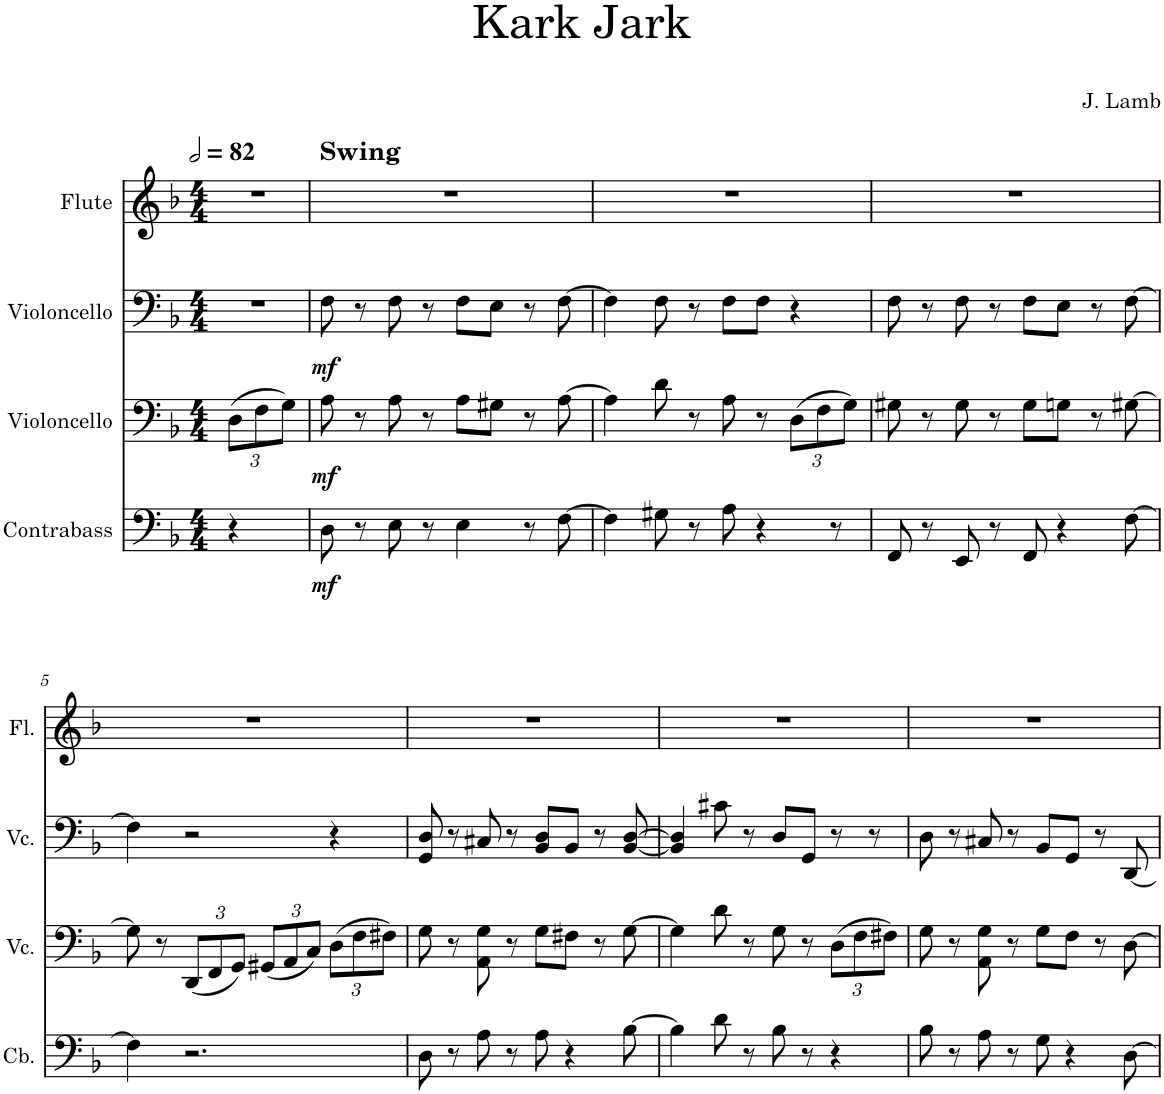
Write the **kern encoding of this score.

**kern	**dynam	**kern	**dynam	**kern	**dynam	**kern
*part4	*part4	*part3	*part3	*part2	*part2	*part1
*staff4	*staff4	*staff3	*staff3	*staff2	*staff2	*staff1
*I"Contrabass	*	*I"Violoncello	*	*I"Violoncello	*	*I"Flute
*I'Cb.	*	*I'Vc.	*	*I'Vc.	*	*I'Fl.
*clefF4	*	*clefF4	*	*clefF4	*	*clefG2
*Trd7c12	*	*	*	*	*	*
*k[b-]	*	*k[b-]	*	*k[b-]	*	*k[b-]
*M4/4	*	*M4/4	*	*M4/4	*	*M4/4
*MM164	*	*MM164	*	*MM164	*	*MM164
*	*	*Xbrackettup	*	*	*	*
=1	=1	=1	=1	=1	=1	=1
4r	.	(12D\L	.	1r	.	1r
.	.	12F\	.	.	.	.
.	.	12G\J)	.	.	.	.
2.ryy	.	2.ryy	.	.	.	.
=2	=2	=2	=2	=2	=2	=2
!	!	!	!	!	!	!LO:TX:a:B:t=Swing
!	!LO:DY:b	!	!LO:DY:b	!	!LO:DY:b	!
8D\	mf	8A\	mf	8F\	mf	1r
8r	.	8r	.	8r	.	.
8E\	.	8A\	.	8F\	.	.
8r	.	8r	.	8r	.	.
4E\	.	8A\L	.	8F\L	.	.
.	.	8G#X\J	.	8E\J	.	.
8r	.	8r	.	8r	.	.
[8F\	.	[8A\	.	[8F\	.	.
=3	=3	=3	=3	=3	=3	=3
4F\]	.	4A\]	.	4F\]	.	1r
8G#X\	.	8d\	.	8F\	.	.
8r	.	8r	.	8r	.	.
8A\	.	8A\	.	8F\L	.	.
4r	.	8r	.	8F\J	.	.
.	.	(12D\L	.	4r	.	.
.	.	12F\	.	.	.	.
8r	.	.	.	.	.	.
.	.	12G\J)	.	.	.	.
=4	=4	=4	=4	=4	=4	=4
8FF/	.	8G#X\	.	8F\	.	1r
8r	.	8r	.	8r	.	.
8EE/	.	8G#\	.	8F\	.	.
8r	.	8r	.	8r	.	.
8FF/	.	8G#\L	.	8F\L	.	.
4r	.	8Gn\J	.	8E\J	.	.
.	.	8r	.	8r	.	.
[8F\	.	[8G#X\	.	[8F\	.	.
!!LO:LB:g=z
=5	=5	=5	=5	=5	=5	=5
4F\]	.	8G#\]	.	4F\]	.	1r
.	.	8r	.	.	.	.
2.r	.	(12DD/L	.	2r	.	.
.	.	12FF/	.	.	.	.
.	.	12GG/J)	.	.	.	.
.	.	(12GG#X/L	.	.	.	.
.	.	12AA/	.	.	.	.
.	.	12C/J)	.	.	.	.
.	.	(12D\L	.	4r	.	.
.	.	12F\	.	.	.	.
.	.	12F#X\J)	.	.	.	.
=6	=6	=6	=6	=6	=6	=6
8D\	.	8G\	.	8GG/ 8D/	.	1r
8r	.	8r	.	8r	.	.
8A\	.	8AA\ 8G\	.	8C#X/	.	.
8r	.	8r	.	8r	.	.
8A\	.	8G\L	.	8BB-/ 8D/L	.	.
4r	.	8F#X\J	.	8BB-/J	.	.
.	.	8r	.	8r	.	.
[8B-\	.	[8G\	.	[8BB-/ [8D/	.	.
=7	=7	=7	=7	=7	=7	=7
4B-\]	.	4G\]	.	4BB-/] 4D/]	.	1r
8d\	.	8d\	.	8c#X\	.	.
8r	.	8r	.	8r	.	.
8B-\	.	8G\	.	8D/L	.	.
8r	.	8r	.	8GG/J	.	.
4r	.	(12D\L	.	8r	.	.
.	.	12F\	.	.	.	.
.	.	.	.	8r	.	.
.	.	12F#X\J)	.	.	.	.
=8	=8	=8	=8	=8	=8	=8
8B-\	.	8G\	.	8D\	.	1r
8r	.	8r	.	8r	.	.
8A\	.	8AA\ 8G\	.	8C#X/	.	.
8r	.	8r	.	8r	.	.
8G\	.	8G\L	.	8BB-/L	.	.
4r	.	8F\J	.	8GG/J	.	.
.	.	8r	.	8r	.	.
[8D\	.	[8D\	.	[8DD/	.	.
=	=	=	=	=	=	=
*-	*-	*-	*-	*-	*-	*-
